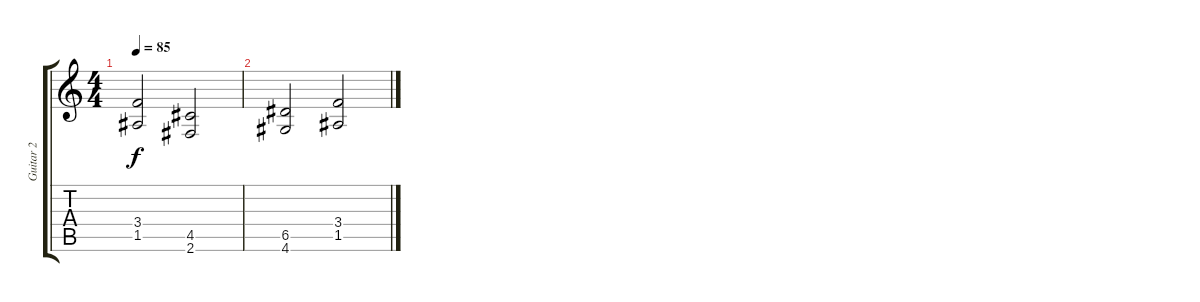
\track ("Guitar 2" "Guitar 2") {instrument distortionguitar}
\staff {score tabs}
\tuning (E4 B3 G3 D3 A2 E2) {hide}
\ts (4 4)
\tempo 85
\clef g2
\ks c
(3.4 1.5).2{dy f volume 12} (4.5 2.6).2 |
(6.5 4.6).2 (3.4 1.5).2
